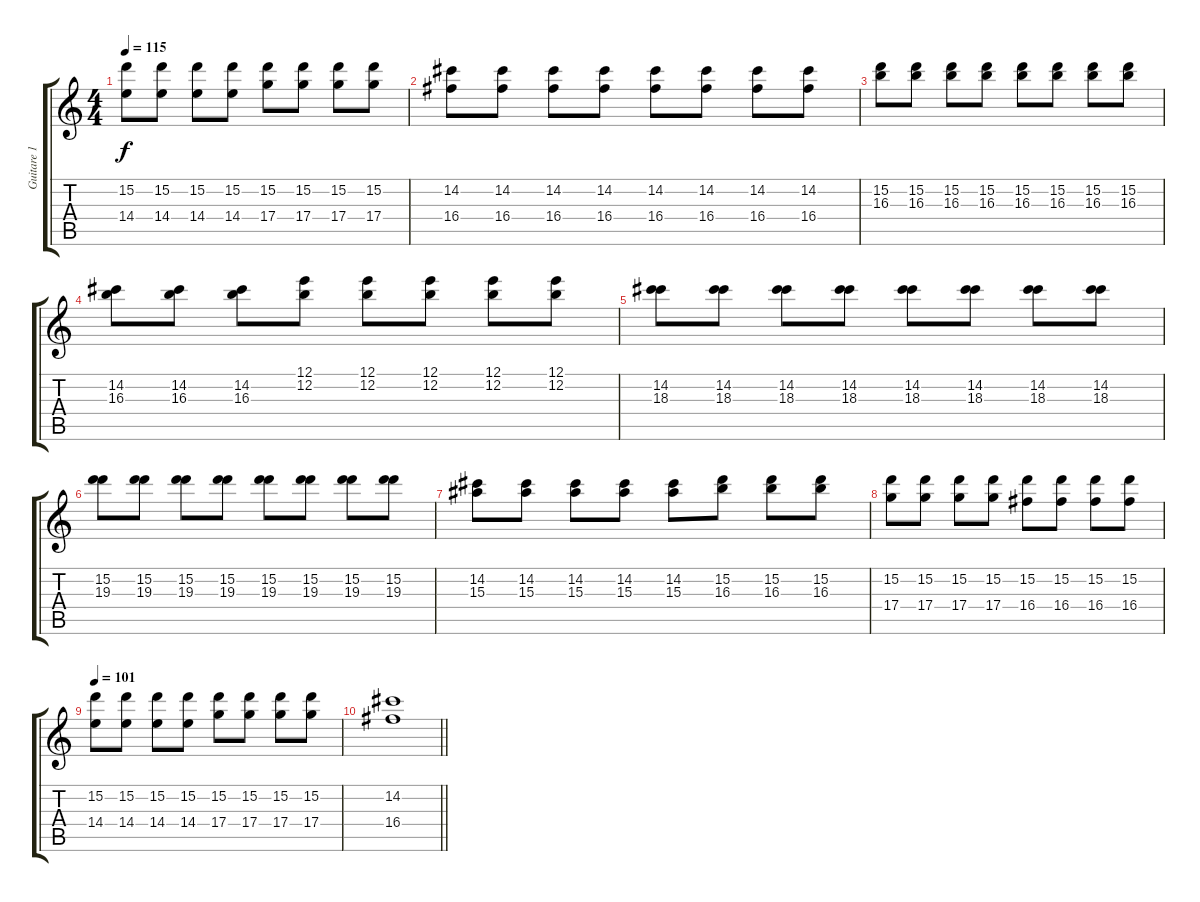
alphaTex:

\track ("Guitare 1" "Guitare 1") {instrument electricguitarclean}
\staff {score tabs}
\tuning (E4 B3 G3 D3 A2 D2) {hide}
\ts (4 4)
\tempo 115
\clef g2
\ks c
(15.2 14.4).8{dy f} (15.2 14.4).8 (15.2 14.4).8 (15.2 14.4).8 (15.2 17.4).8 (15.2 17.4).8 (15.2 17.4).8 (15.2 17.4).8 |
(14.2 16.4).8 (14.2 16.4).8 (14.2 16.4).8 (14.2 16.4).8 (14.2 16.4).8 (14.2 16.4).8 (14.2 16.4).8 (14.2 16.4).8 |
(15.2 16.3).8 (15.2 16.3).8 (15.2 16.3).8 (15.2 16.3).8 (15.2 16.3).8 (15.2 16.3).8 (15.2 16.3).8 (15.2 16.3).8 |
(14.2 16.3).8 (14.2 16.3).8 (14.2 16.3).8 (12.1 12.2).8 (12.1 12.2).8 (12.1 12.2).8 (12.1 12.2).8 (12.1 12.2).8 |
(14.2 18.3).8 (14.2 18.3).8 (14.2 18.3).8 (14.2 18.3).8 (14.2 18.3).8 (14.2 18.3).8 (14.2 18.3).8 (14.2 18.3).8 |
(15.2 19.3).8 (15.2 19.3).8 (15.2 19.3).8 (15.2 19.3).8 (15.2 19.3).8 (15.2 19.3).8 (15.2 19.3).8 (15.2 19.3).8 |
(14.2 15.3).8 (14.2 15.3).8 (14.2 15.3).8 (14.2 15.3).8 (14.2 15.3).8 (15.2 16.3).8 (15.2 16.3).8 (15.2 16.3).8 |
(15.2 17.4).8 (15.2 17.4).8 (15.2 17.4).8 (15.2 17.4).8 (15.2 16.4).8 (15.2 16.4).8 (15.2 16.4).8 (15.2 16.4).8 |
\tempo 101
(15.2 14.4).8 (15.2 14.4).8 (15.2 14.4).8 (15.2 14.4).8 (15.2 17.4).8 (15.2 17.4).8 (15.2 17.4).8 (15.2 17.4).8 |
\barLineRight lightlight
(14.2 16.4).1
